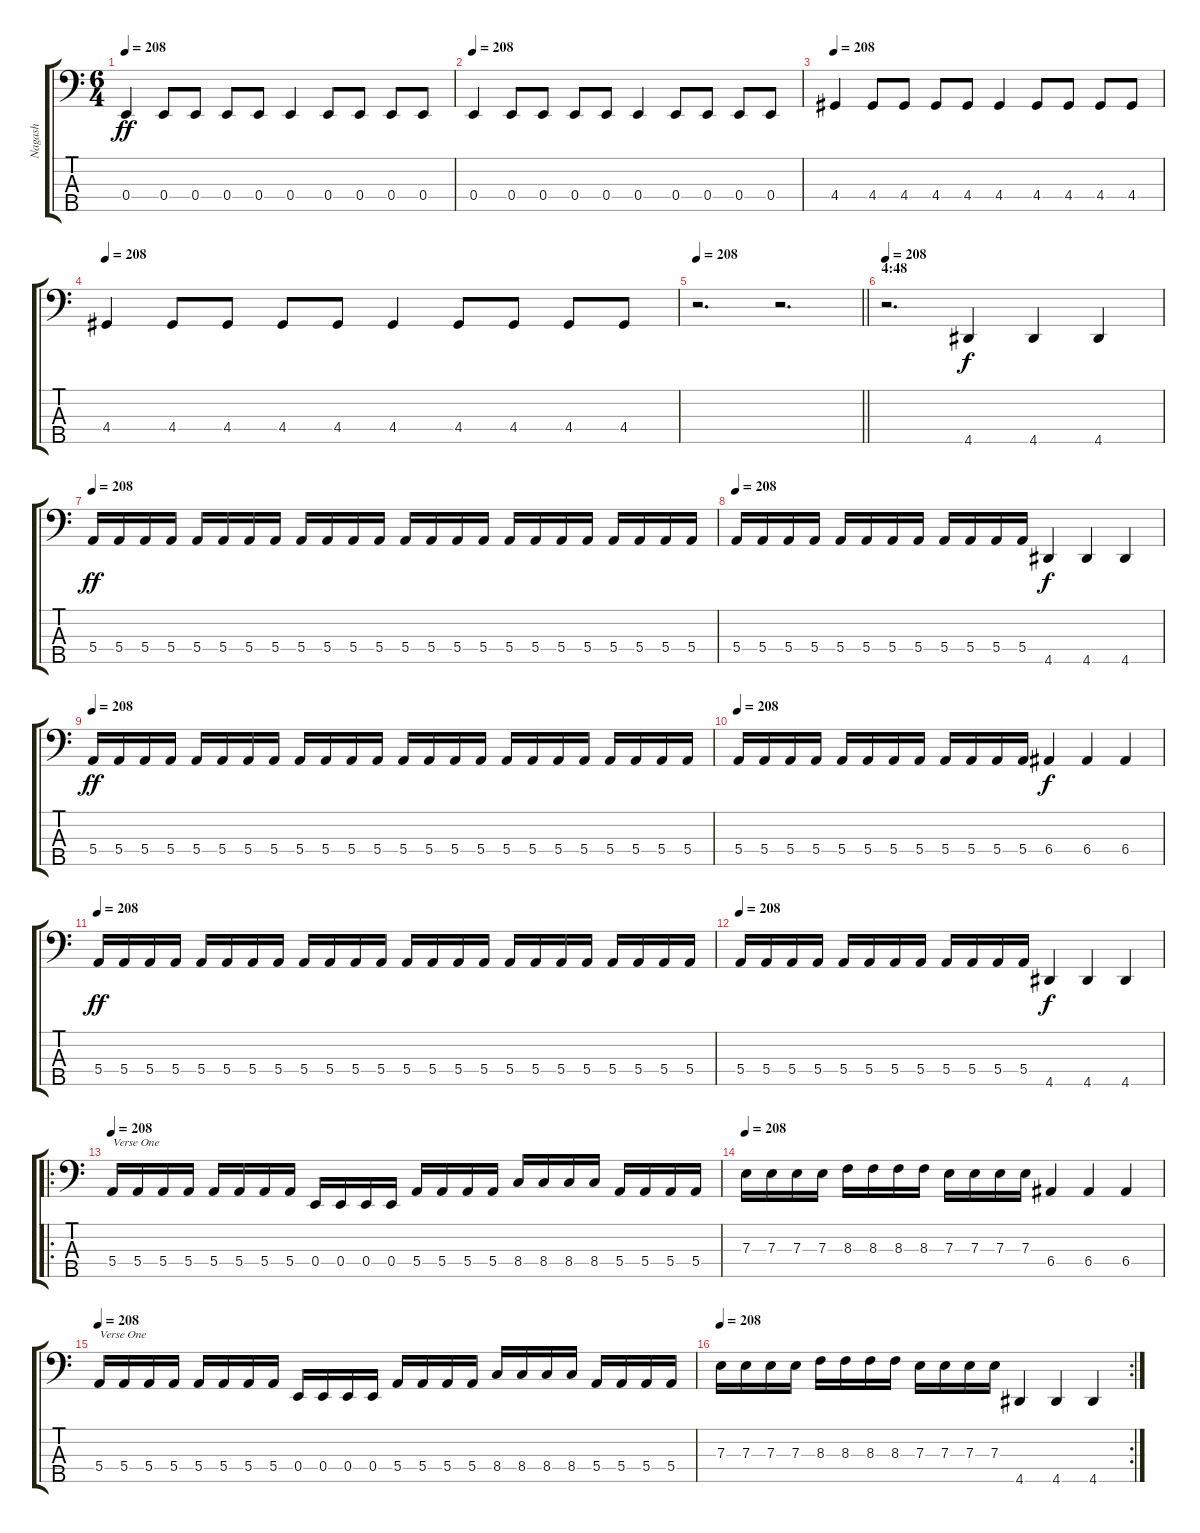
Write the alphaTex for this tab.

\track ("Nagash" "Nagash") {instrument electricbasspick}
\staff {score tabs}
\tuning (G2 D2 A1 E1 B0) {hide}
\ts (6 4)
\tempo 208
\clef f4
\ks c
0.4.4{dy ff} 0.4.8 0.4.8 0.4.8 0.4.8 0.4.4 0.4.8 0.4.8 0.4.8 0.4.8 |
\tempo 208
0.4.4 0.4.8 0.4.8 0.4.8 0.4.8 0.4.4 0.4.8 0.4.8 0.4.8 0.4.8 |
\tempo 208
4.4.4 4.4.8 4.4.8 4.4.8 4.4.8 4.4.4 4.4.8 4.4.8 4.4.8 4.4.8 |
\tempo 208
4.4.4 4.4.8 4.4.8 4.4.8 4.4.8 4.4.4 4.4.8 4.4.8 4.4.8 4.4.8 |
\tempo 210
\tempo 208
\barLineRight lightlight
r.2{d} r.2{d} |
\section ("" "4:48")
\tempo 208
r.2{d} 4.5.4{dy f} 4.5.4 4.5.4 |
\tempo 208
5.4.16{dy ff} 5.4.16 5.4.16 5.4.16 5.4.16 5.4.16 5.4.16 5.4.16 5.4.16 5.4.16 5.4.16 5.4.16 5.4.16 5.4.16 5.4.16 5.4.16 5.4.16 5.4.16 5.4.16 5.4.16 5.4.16 5.4.16 5.4.16 5.4.16 |
\tempo 208
5.4.16 5.4.16 5.4.16 5.4.16 5.4.16 5.4.16 5.4.16 5.4.16 5.4.16 5.4.16 5.4.16 5.4.16 4.5.4{dy f} 4.5.4 4.5.4 |
\tempo 208
5.4.16{dy ff} 5.4.16 5.4.16 5.4.16 5.4.16 5.4.16 5.4.16 5.4.16 5.4.16 5.4.16 5.4.16 5.4.16 5.4.16 5.4.16 5.4.16 5.4.16 5.4.16 5.4.16 5.4.16 5.4.16 5.4.16 5.4.16 5.4.16 5.4.16 |
\tempo 208
5.4.16 5.4.16 5.4.16 5.4.16 5.4.16 5.4.16 5.4.16 5.4.16 5.4.16 5.4.16 5.4.16 5.4.16 6.4.4{dy f} 6.4.4 6.4.4 |
\tempo 208
5.4.16{dy ff} 5.4.16 5.4.16 5.4.16 5.4.16 5.4.16 5.4.16 5.4.16 5.4.16 5.4.16 5.4.16 5.4.16 5.4.16 5.4.16 5.4.16 5.4.16 5.4.16 5.4.16 5.4.16 5.4.16 5.4.16 5.4.16 5.4.16 5.4.16 |
\tempo 208
5.4.16 5.4.16 5.4.16 5.4.16 5.4.16 5.4.16 5.4.16 5.4.16 5.4.16 5.4.16 5.4.16 5.4.16 4.5.4{dy f} 4.5.4 4.5.4 |
\ro
\tempo 208
5.4.16{txt "Verse One"} 5.4.16 5.4.16 5.4.16 5.4.16 5.4.16 5.4.16 5.4.16 0.4.16 0.4.16 0.4.16 0.4.16 5.4.16 5.4.16 5.4.16 5.4.16 8.4.16 8.4.16 8.4.16 8.4.16 5.4.16 5.4.16 5.4.16 5.4.16 |
\tempo 208
7.3.16 7.3.16 7.3.16 7.3.16 8.3.16 8.3.16 8.3.16 8.3.16 7.3.16 7.3.16 7.3.16 7.3.16 6.4.4 6.4.4 6.4.4 |
\tempo 208
5.4.16{txt "Verse One"} 5.4.16 5.4.16 5.4.16 5.4.16 5.4.16 5.4.16 5.4.16 0.4.16 0.4.16 0.4.16 0.4.16 5.4.16 5.4.16 5.4.16 5.4.16 8.4.16 8.4.16 8.4.16 8.4.16 5.4.16 5.4.16 5.4.16 5.4.16 |
\rc 2
\tempo 208
7.3.16 7.3.16 7.3.16 7.3.16 8.3.16 8.3.16 8.3.16 8.3.16 7.3.16 7.3.16 7.3.16 7.3.16 4.5.4 4.5.4 4.5.4
